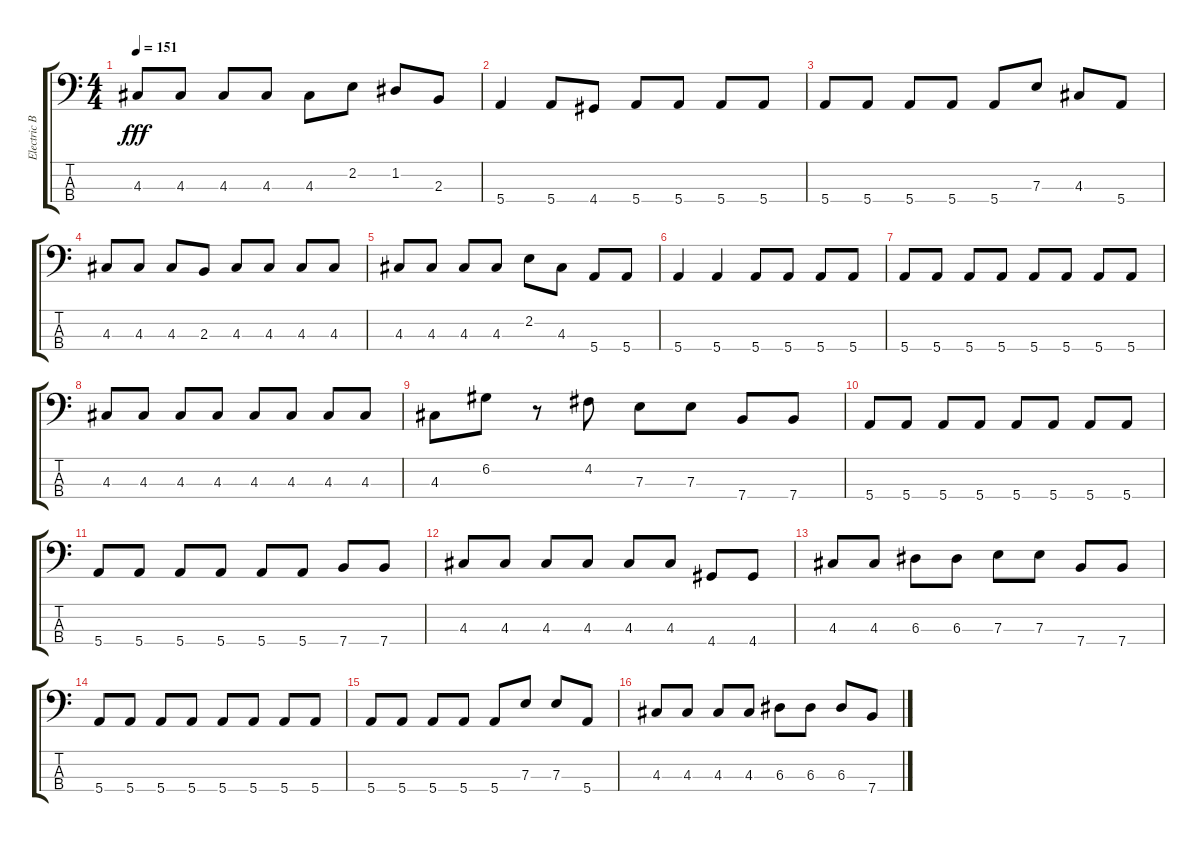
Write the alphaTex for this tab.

\track ("Electric Bass" "Electric B") {instrument electricbassfinger}
\staff {score tabs}
\tuning (G2 D2 A1 E1) {hide}
\ts (4 4)
\tempo 151
\clef f4
\ks c
4.3.8{dy fff} 4.3.8 4.3.8 4.3.8 4.3.8 2.2.8 1.2.8 2.3.8 |
5.4.4 5.4.8 4.4.8 5.4.8 5.4.8 5.4.8 5.4.8 |
5.4.8 5.4.8 5.4.8 5.4.8 5.4.8 7.3.8 4.3.8 5.4.8 |
4.3.8 4.3.8 4.3.8 2.3.8 4.3.8 4.3.8 4.3.8 4.3.8 |
4.3.8 4.3.8 4.3.8 4.3.8 2.2.8 4.3.8 5.4.8 5.4.8 |
5.4.4 5.4.4 5.4.8 5.4.8 5.4.8 5.4.8 |
5.4.8 5.4.8 5.4.8 5.4.8 5.4.8 5.4.8 5.4.8 5.4.8 |
4.3.8 4.3.8 4.3.8 4.3.8 4.3.8 4.3.8 4.3.8 4.3.8 |
4.3.8 6.2.8 r.8 4.2.8 7.3.8 7.3.8 7.4.8 7.4.8 |
5.4.8 5.4.8 5.4.8 5.4.8 5.4.8 5.4.8 5.4.8 5.4.8 |
5.4.8 5.4.8 5.4.8 5.4.8 5.4.8 5.4.8 7.4.8 7.4.8 |
4.3.8 4.3.8 4.3.8 4.3.8 4.3.8 4.3.8 4.4.8 4.4.8 |
4.3.8 4.3.8 6.3.8 6.3.8 7.3.8 7.3.8 7.4.8 7.4.8 |
5.4.8 5.4.8 5.4.8 5.4.8 5.4.8 5.4.8 5.4.8 5.4.8 |
5.4.8 5.4.8 5.4.8 5.4.8 5.4.8 7.3.8 7.3.8 5.4.8 |
4.3.8 4.3.8 4.3.8 4.3.8 6.3.8 6.3.8 6.3.8 7.4.8
